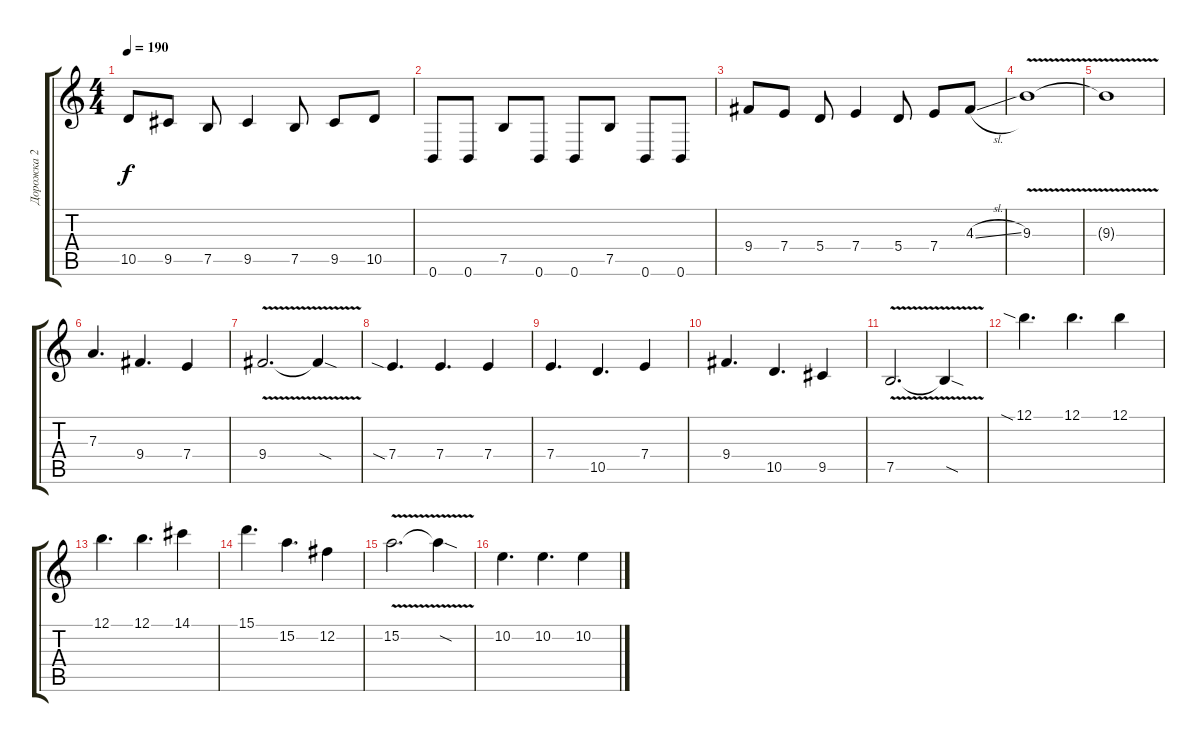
\track ("Дорожка 2" "Дорожка 2") {instrument distortionguitar}
\staff {score tabs}
\tuning (B3 Gb3 D3 A2 E2 B1) {hide}
\ts (4 4)
\tempo 190
\clef g2
\ks c
10.5.8{dy f} 9.5.8 7.5.8 9.5.4 7.5.8 9.5.8 10.5.8 |
0.6.8 0.6.8 7.5.8 0.6.8 0.6.8 7.5.8 0.6.8 0.6.8 |
9.4.8 7.4.8 5.4.8 7.4.4 5.4.8 7.4.8 4.3{sl}.8 |
9.3{v}.1 |
9.3{t}.1 |
7.3.4{d} 9.4.4{d} 7.4.4 |
9.4{v}.2{d} 9.4{sod t}.4 |
7.4{sia}.4{d} 7.4.4{d} 7.4.4 |
7.4.4{d} 10.5.4{d} 7.4.4 |
9.4.4{d} 10.5.4{d} 9.5.4 |
7.5{v}.2{d} 7.5{sod t}.4 |
12.1{sia}.4{d} 12.1.4{d} 12.1.4 |
12.1.4{d} 12.1.4{d} 14.1.4 |
15.1.4{d} 15.2.4{d} 12.2.4 |
15.2{v}.2{d} 15.2{sod t}.4 |
10.2.4{d} 10.2.4{d} 10.2.4
